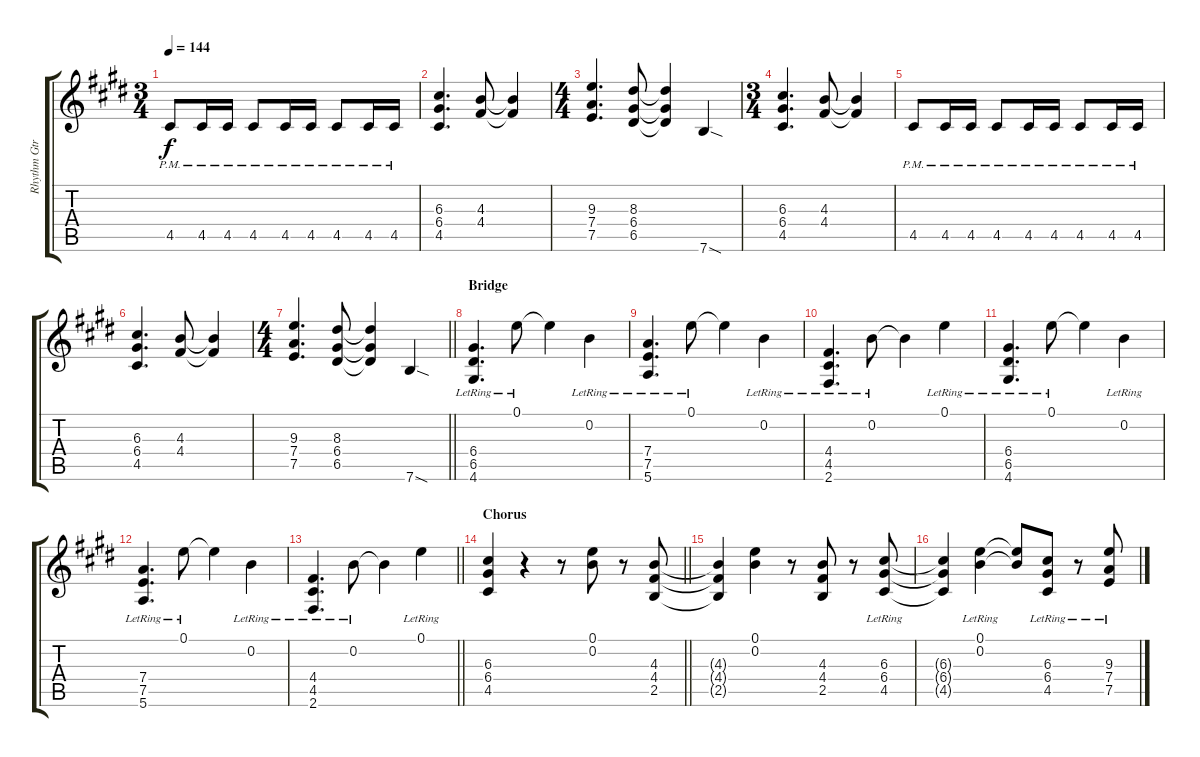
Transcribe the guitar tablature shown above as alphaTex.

\track ("Rhythm Gtr." "Rhythm Gtr") {instrument distortionguitar}
\staff {score tabs}
\tuning (E4 B3 G3 D3 A2 E2) {hide}
\ts (3 4)
\tempo 144
\clef g2
\ks c#minor
4.5{pm}.8{dy f} 4.5{pm}.16 4.5{pm}.16 4.5{pm}.8 4.5{pm}.16 4.5{pm}.16 4.5{pm}.8 4.5{pm}.16 4.5{pm}.16 |
(6.3 6.4 4.5).4{d} (4.3 4.4).8 (4.3{t} 4.4{t}).4 |
\ts (4 4)
(9.3 7.4 7.5).4{d} (8.3 6.4 6.5).8 (8.3{t} 6.4{t} 6.5{t}).4 7.6{sod}.4 |
\ts (3 4)
(6.3 6.4 4.5).4{d} (4.3 4.4).8 (4.3{t} 4.4{t}).4 |
4.5{pm}.8 4.5{pm}.16 4.5{pm}.16 4.5{pm}.8 4.5{pm}.16 4.5{pm}.16 4.5{pm}.8 4.5{pm}.16 4.5{pm}.16 |
(6.3 6.4 4.5).4{d} (4.3 4.4).8 (4.3{t} 4.4{t}).4 |
\ts (4 4)
\barLineRight lightlight
(9.3 7.4 7.5).4{d} (8.3 6.4 6.5).8 (8.3{t} 6.4{t} 6.5{t}).4 7.6{sod}.4 |
\section ("" "Bridge")
(6.4{lr} 6.5{lr} 4.6{lr}).4{d} 0.1{lr}.8 0.1{t}.4 0.2{lr}.4 |
(7.4{lr} 7.5{lr} 5.6{lr}).4{d} 0.1{lr}.8 0.1{t}.4 0.2{lr}.4 |
(4.4{lr} 4.5{lr} 2.6{lr}).4{d} 0.2{lr}.8 0.2{t}.4 0.1{lr}.4 |
(6.4{lr} 6.5{lr} 4.6{lr}).4{d} 0.1{lr}.8 0.1{t}.4 0.2{lr}.4 |
(7.4{lr} 7.5{lr} 5.6{lr}).4{d} 0.1{lr}.8 0.1{t}.4 0.2{lr}.4 |
\barLineRight lightlight
(4.4{lr} 4.5{lr} 2.6{lr}).4{d} 0.2{lr}.8 0.2{t}.4 0.1{lr}.4 |
\section ("" "Chorus")
\barLineRight lightlight
(6.3 6.4 4.5).4 r.4 r.8 (0.1 0.2).8 r.8 (4.3 4.4 2.5).8 |
(4.3{t} 4.4{t} 2.5{t}).4 (0.1 0.2).4 r.8 (4.3 4.4 2.5).8 r.8 (6.3{lr} 6.4{lr} 4.5{lr}).8 |
(6.3{t} 6.4{t} 4.5{t}).4 (0.1{lr} 0.2{lr}).4 (0.1{t} 0.2{t}).8 (6.3{lr} 6.4{lr} 4.5{lr}).8 r.8 (9.3{lr} 7.4{lr} 7.5{lr}).8
